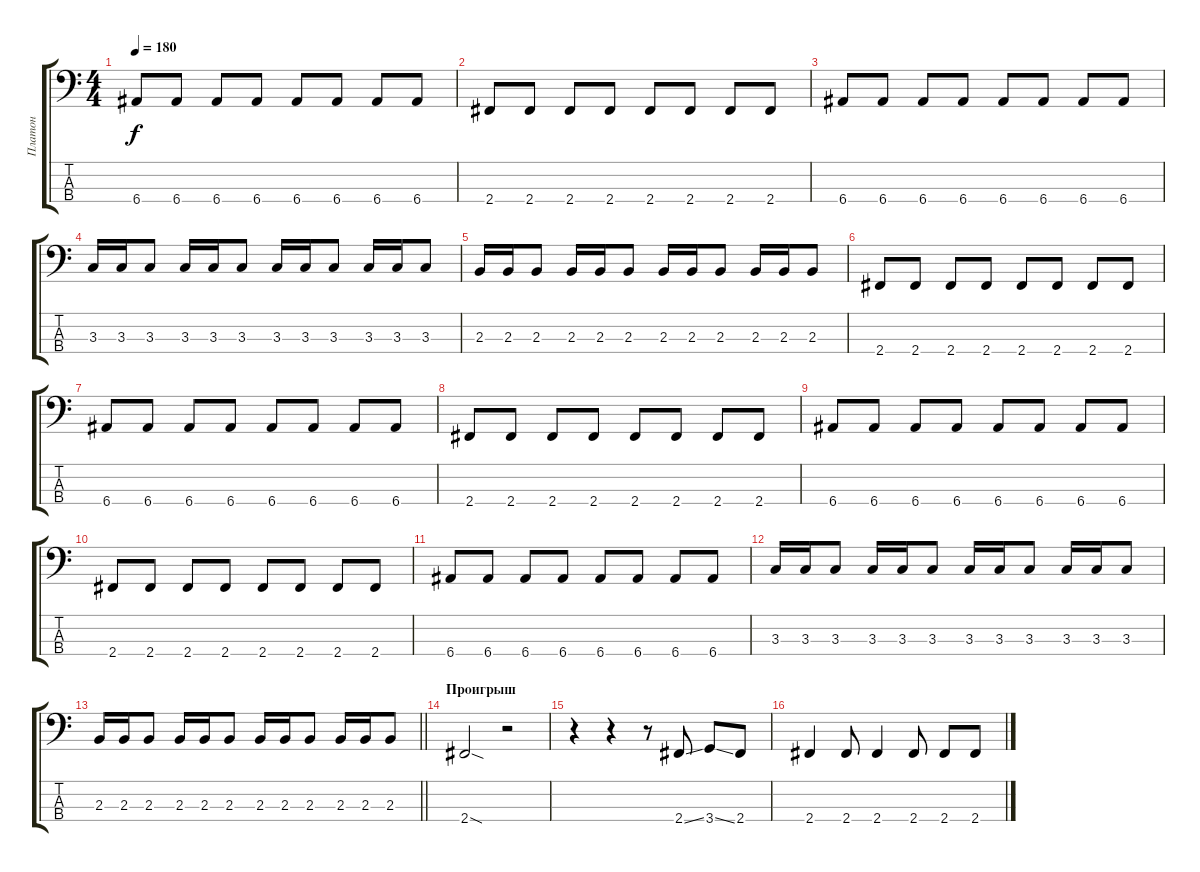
\track ("Платон" "Платон") {instrument electricbassfinger}
\staff {score tabs}
\tuning (G2 D2 A1 E1) {hide}
\ts (4 4)
\tempo 180
\clef f4
\ks c
6.4.8{dy f} 6.4.8 6.4.8 6.4.8 6.4.8 6.4.8 6.4.8 6.4.8 |
2.4.8 2.4.8 2.4.8 2.4.8 2.4.8 2.4.8 2.4.8 2.4.8 |
6.4.8 6.4.8 6.4.8 6.4.8 6.4.8 6.4.8 6.4.8 6.4.8 |
3.3.16 3.3.16 3.3.8 3.3.16 3.3.16 3.3.8 3.3.16 3.3.16 3.3.8 3.3.16 3.3.16 3.3.8 |
2.3.16 2.3.16 2.3.8 2.3.16 2.3.16 2.3.8 2.3.16 2.3.16 2.3.8 2.3.16 2.3.16 2.3.8 |
2.4.8 2.4.8 2.4.8 2.4.8 2.4.8 2.4.8 2.4.8 2.4.8 |
6.4.8 6.4.8 6.4.8 6.4.8 6.4.8 6.4.8 6.4.8 6.4.8 |
2.4.8 2.4.8 2.4.8 2.4.8 2.4.8 2.4.8 2.4.8 2.4.8 |
6.4.8 6.4.8 6.4.8 6.4.8 6.4.8 6.4.8 6.4.8 6.4.8 |
2.4.8 2.4.8 2.4.8 2.4.8 2.4.8 2.4.8 2.4.8 2.4.8 |
6.4.8 6.4.8 6.4.8 6.4.8 6.4.8 6.4.8 6.4.8 6.4.8 |
3.3.16 3.3.16 3.3.8 3.3.16 3.3.16 3.3.8 3.3.16 3.3.16 3.3.8 3.3.16 3.3.16 3.3.8 |
\barLineRight lightlight
2.3.16 2.3.16 2.3.8 2.3.16 2.3.16 2.3.8 2.3.16 2.3.16 2.3.8 2.3.16 2.3.16 2.3.8 |
\section ("" "Проигрыш")
2.4{sod}.2 r.2 |
r.4 r.4 r.8 2.4{ss}.8 3.4{ss}.8 2.4.8 |
2.4.4 2.4.8 2.4.4 2.4.8 2.4.8 2.4.8
